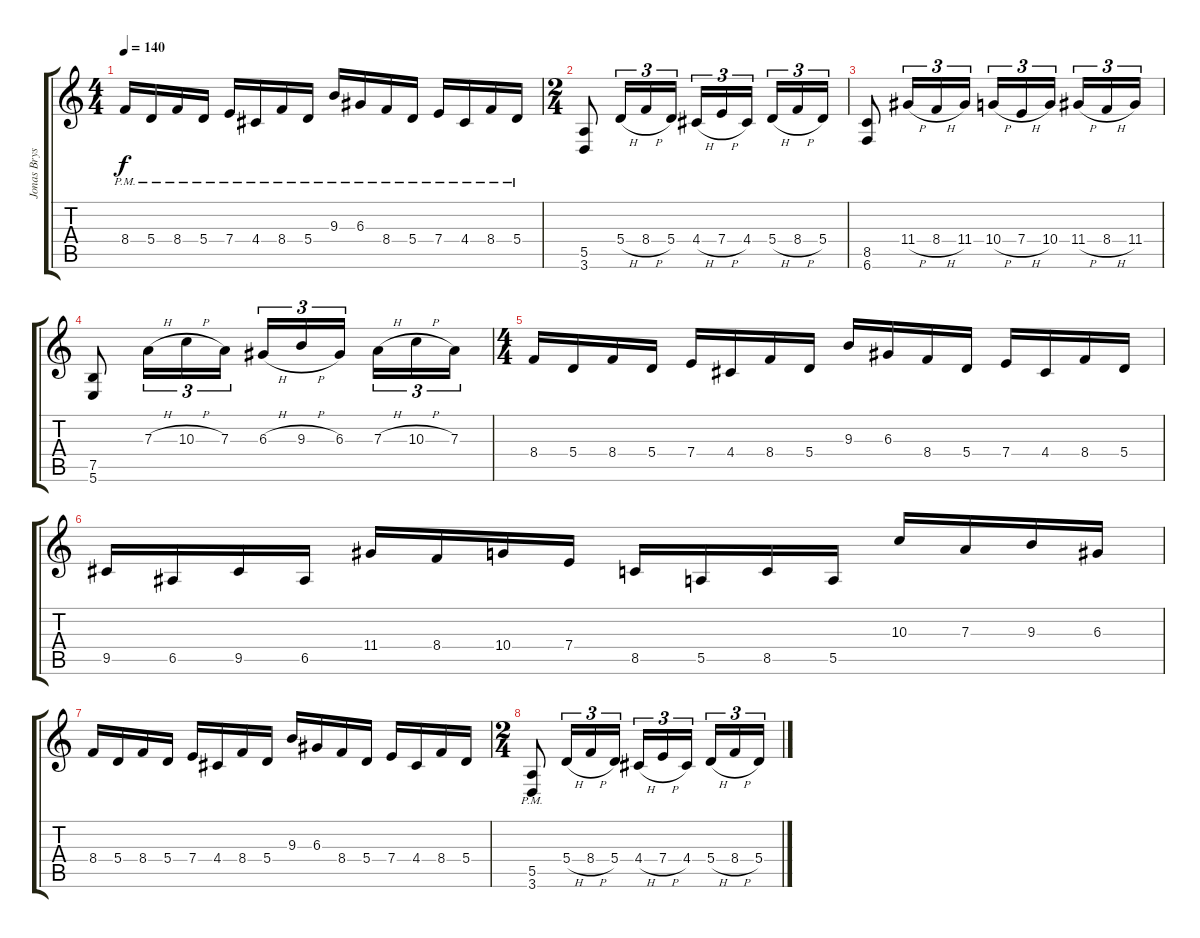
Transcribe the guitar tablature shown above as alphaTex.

\track ("Jonas Bryssling" "Jonas Brys") {instrument distortionguitar}
\staff {score tabs}
\tuning (B3 Gb3 D3 A2 E2 B1) {hide}
\ts (4 4)
\tempo 140
\clef g2
\ks c
8.4{pm}.16{dy f} 5.4{pm}.16 8.4{pm}.16 5.4{pm}.16 7.4{pm}.16 4.4{pm}.16 8.4{pm}.16 5.4{pm}.16 9.3{pm}.16 6.3{pm}.16 8.4{pm}.16 5.4{pm}.16 7.4{pm}.16 4.4{pm}.16 8.4{pm}.16 5.4{pm}.16 |
\ts (2 4)
(5.5 3.6).8 5.4{h}.16{tu (3 2)} 8.4{h}.16{tu (3 2)} 5.4.16{tu (3 2)} 4.4{h}.16{tu (3 2)} 7.4{h}.16{tu (3 2)} 4.4.16{tu (3 2)} 5.4{h}.16{tu (3 2)} 8.4{h}.16{tu (3 2)} 5.4.16{tu (3 2)} |
(8.5 6.6).8 11.4{h}.16{tu (3 2)} 8.4{h}.16{tu (3 2)} 11.4.16{tu (3 2)} 10.4{h}.16{tu (3 2)} 7.4{h}.16{tu (3 2)} 10.4.16{tu (3 2)} 11.4{h}.16{tu (3 2)} 8.4{h}.16{tu (3 2)} 11.4.16{tu (3 2)} |
(7.5 5.6).8 7.3{h}.16{tu (3 2)} 10.3{h}.16{tu (3 2)} 7.3.16{tu (3 2)} 6.3{h}.16{tu (3 2)} 9.3{h}.16{tu (3 2)} 6.3.16{tu (3 2)} 7.3{h}.16{tu (3 2)} 10.3{h}.16{tu (3 2)} 7.3.16{tu (3 2)} |
\ts (4 4)
8.4.16 5.4.16 8.4.16 5.4.16 7.4.16 4.4.16 8.4.16 5.4.16 9.3.16 6.3.16 8.4.16 5.4.16 7.4.16 4.4.16 8.4.16 5.4.16 |
9.5.16 6.5.16 9.5.16 6.5.16 11.4.16 8.4.16 10.4.16 7.4.16 8.5.16 5.5.16 8.5.16 5.5.16 10.3.16 7.3.16 9.3.16 6.3.16 |
8.4.16 5.4.16 8.4.16 5.4.16 7.4.16 4.4.16 8.4.16 5.4.16 9.3.16 6.3.16 8.4.16 5.4.16 7.4.16 4.4.16 8.4.16 5.4.16 |
\ts (2 4)
(5.5{pm} 3.6{pm}).8 5.4{h}.16{tu (3 2)} 8.4{h}.16{tu (3 2)} 5.4.16{tu (3 2)} 4.4{h}.16{tu (3 2)} 7.4{h}.16{tu (3 2)} 4.4.16{tu (3 2)} 5.4{h}.16{tu (3 2)} 8.4{h}.16{tu (3 2)} 5.4.16{tu (3 2)}
